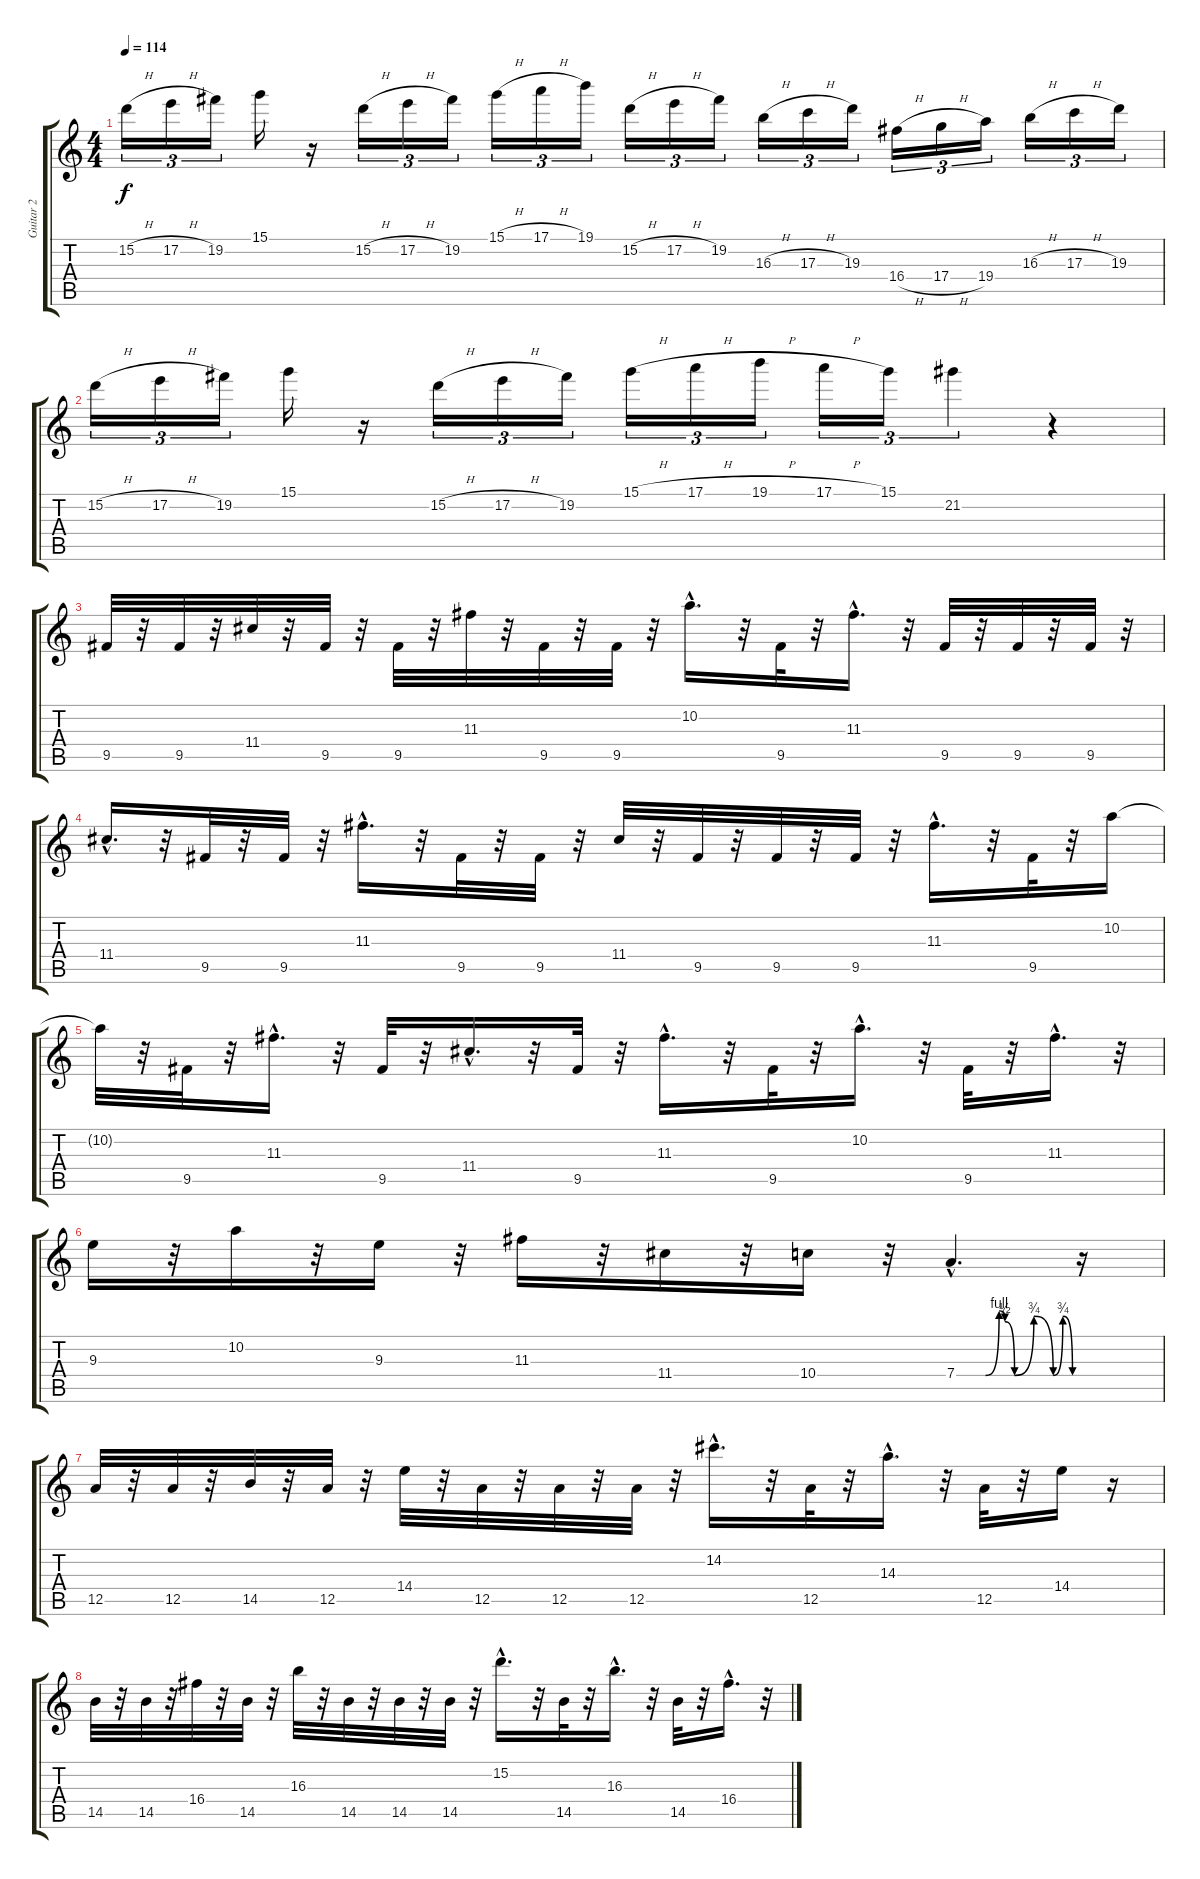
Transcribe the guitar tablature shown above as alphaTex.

\track ("Guitar 2" "Guitar 2") {instrument overdrivenguitar}
\staff {score tabs}
\tuning (E4 B3 G3 D3 A2 E2) {hide}
\ts (4 4)
\tempo 114
\clef g2
\ks c
15.2{h}.16{tu (3 2) dy f} 17.2{h}.16{tu (3 2)} 19.2.16{tu (3 2)} 15.1.16 r.16 15.2{h}.16{tu (3 2)} 17.2{h}.16{tu (3 2)} 19.2.16{tu (3 2)} 15.1{h}.16{tu (3 2)} 17.1{h}.16{tu (3 2)} 19.1.16{tu (3 2)} 15.2{h}.16{tu (3 2)} 17.2{h}.16{tu (3 2)} 19.2.16{tu (3 2)} 16.3{h}.16{tu (3 2)} 17.3{h}.16{tu (3 2)} 19.3.16{tu (3 2)} 16.4{h}.16{tu (3 2)} 17.4{h}.16{tu (3 2)} 19.4.16{tu (3 2)} 16.3{h}.16{tu (3 2)} 17.3{h}.16{tu (3 2)} 19.3.16{tu (3 2)} |
15.2{h}.16{tu (3 2)} 17.2{h}.16{tu (3 2)} 19.2.16{tu (3 2)} 15.1.16 r.16 15.2{h}.16{tu (3 2)} 17.2{h}.16{tu (3 2)} 19.2.16{tu (3 2)} 15.1{h}.16{tu (3 2)} 17.1{h}.16{tu (3 2)} 19.1{h}.16{tu (3 2)} 17.1{h}.16{tu (3 2)} 15.1.16{tu (3 2)} 21.2.4{tu (3 2)} r.4 |
9.5.32 r.32 9.5.32 r.32 11.4.32 r.32 9.5.32 r.32 9.5.32 r.32 11.3.32 r.32 9.5.32 r.32 9.5.32 r.32 10.2{hac}.16{d} r.32 9.5.32 r.32 11.3{hac}.16{d} r.32 9.5.32 r.32 9.5.32 r.32 9.5.32 r.32 |
11.4{hac}.16{d} r.32 9.5.32 r.32 9.5.32 r.32 11.3{hac}.16{d} r.32 9.5.32 r.32 9.5.32 r.32 11.4.32 r.32 9.5.32 r.32 9.5.32 r.32 9.5.32 r.32 11.3{hac}.16{d} r.32 9.5.32 r.32 10.2.16 |
10.2{t}.32 r.32 9.5.32 r.32 11.3{hac}.16{d} r.32 9.5.32 r.32 11.4{hac}.16{d} r.32 9.5.32 r.32 11.3{hac}.16{d} r.32 9.5.32 r.32 10.2{hac}.16{d} r.32 9.5.32 r.32 11.3{hac}.16{d} r.32 |
9.3.16 r.32 10.2.16 r.32 9.3.16 r.32 11.3.16 r.32 11.4.16 r.32 10.4.16 r.32 7.4{be (custom 0 0 10 0 15 0 22 4 25 2 30 0 40 3 50 0 55 3 60 0) hac}.4{d} r.16 |
12.5.32 r.32 12.5.32 r.32 14.5.32 r.32 12.5.32 r.32 14.4.32 r.32 12.5.32 r.32 12.5.32 r.32 12.5.32 r.32 14.2{hac}.16{d} r.32 12.5.32 r.32 14.3{hac}.16{d} r.32 12.5.32 r.32 14.4.16 r.16 |
14.5.32 r.32 14.5.32 r.32 16.4.32 r.32 14.5.32 r.32 16.3.32 r.32 14.5.32 r.32 14.5.32 r.32 14.5.32 r.32 15.2{hac}.16{d} r.32 14.5.32 r.32 16.3{hac}.16{d} r.32 14.5.32 r.32 16.4{hac}.16{d} r.32
